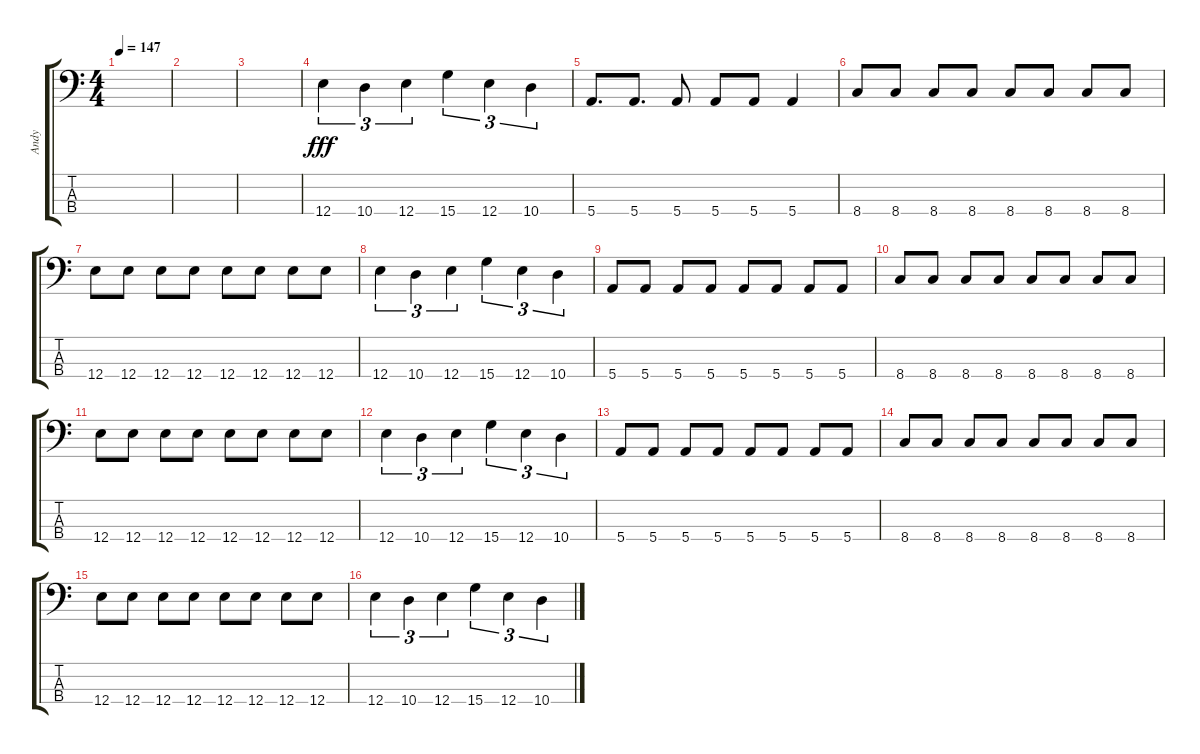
\track ("Andy" "Andy") {instrument electricbasspick}
\staff {score tabs}
\tuning (G2 D2 A1 E1) {hide}
\ts (4 4)
\tempo 147
\clef f4
\ks c
|
|
|
12.4.4{tu (3 2) dy fff} 10.4.4{tu (3 2)} 12.4.4{tu (3 2)} 15.4.4{tu (3 2)} 12.4.4{tu (3 2)} 10.4.4{tu (3 2)} |
5.4.8{d} 5.4.8{d} 5.4.8 5.4.8 5.4.8 5.4.4 |
8.4.8 8.4.8 8.4.8 8.4.8 8.4.8 8.4.8 8.4.8 8.4.8 |
12.4.8 12.4.8 12.4.8 12.4.8 12.4.8 12.4.8 12.4.8 12.4.8 |
12.4.4{tu (3 2)} 10.4.4{tu (3 2)} 12.4.4{tu (3 2)} 15.4.4{tu (3 2)} 12.4.4{tu (3 2)} 10.4.4{tu (3 2)} |
5.4.8 5.4.8 5.4.8 5.4.8 5.4.8 5.4.8 5.4.8 5.4.8 |
8.4.8 8.4.8 8.4.8 8.4.8 8.4.8 8.4.8 8.4.8 8.4.8 |
12.4.8 12.4.8 12.4.8 12.4.8 12.4.8 12.4.8 12.4.8 12.4.8 |
12.4.4{tu (3 2)} 10.4.4{tu (3 2)} 12.4.4{tu (3 2)} 15.4.4{tu (3 2)} 12.4.4{tu (3 2)} 10.4.4{tu (3 2)} |
5.4.8 5.4.8 5.4.8 5.4.8 5.4.8 5.4.8 5.4.8 5.4.8 |
8.4.8 8.4.8 8.4.8 8.4.8 8.4.8 8.4.8 8.4.8 8.4.8 |
12.4.8 12.4.8 12.4.8 12.4.8 12.4.8 12.4.8 12.4.8 12.4.8 |
12.4.4{tu (3 2)} 10.4.4{tu (3 2)} 12.4.4{tu (3 2)} 15.4.4{tu (3 2)} 12.4.4{tu (3 2)} 10.4.4{tu (3 2)}
